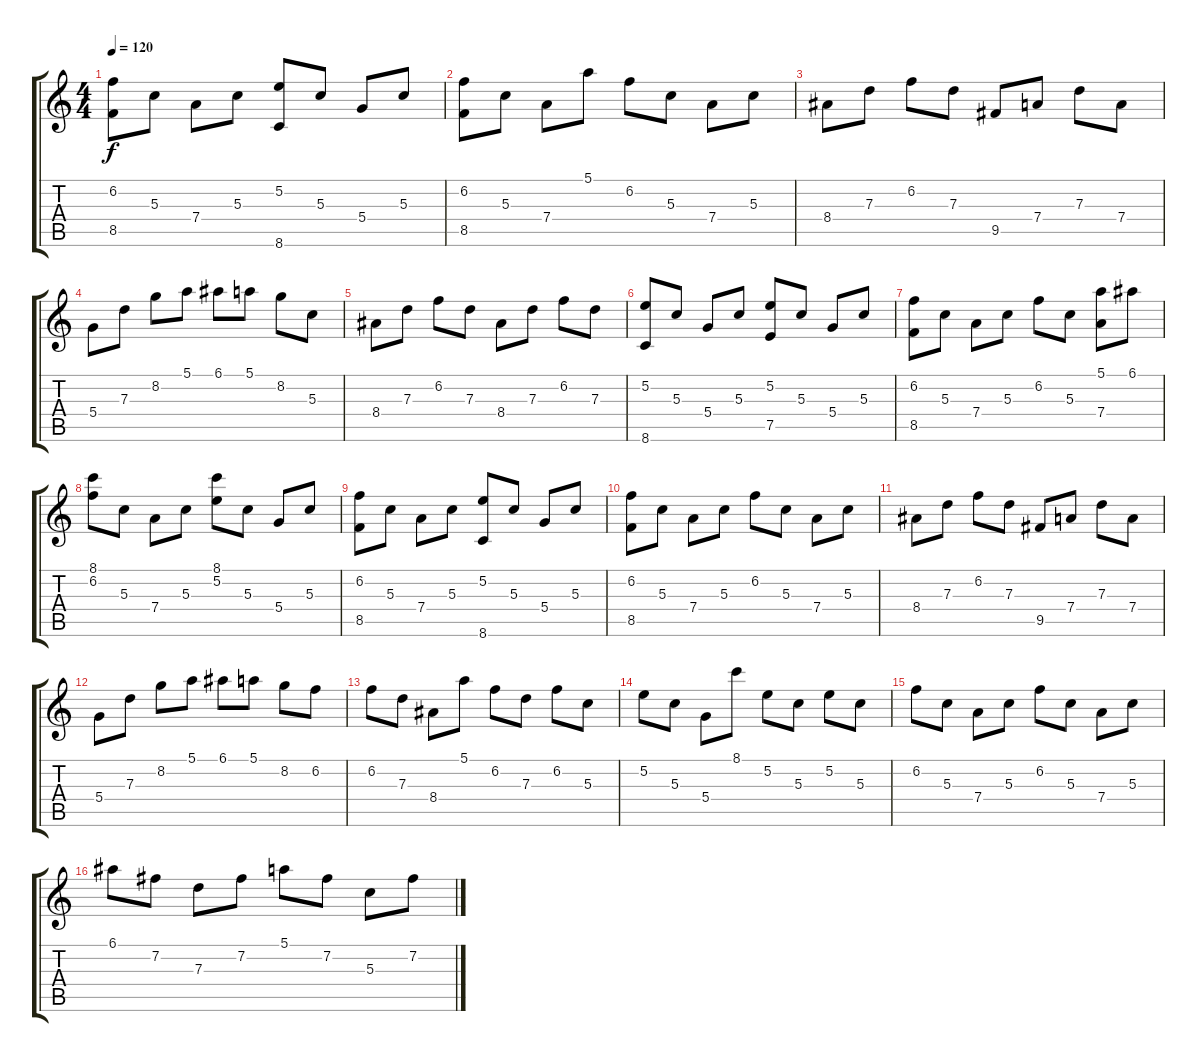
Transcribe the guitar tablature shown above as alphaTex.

\track "" {instrument acousticguitarnylon}
\staff {score tabs}
\tuning (E4 B3 G3 D3 A2 E2) {hide}
\ts (4 4)
\tempo 120
\clef g2
\ks c
(6.2 8.5).8{dy f} 5.3.8 7.4.8 5.3.8 (5.2 8.6).8 5.3.8 5.4.8 5.3.8 |
(6.2 8.5).8 5.3.8 7.4.8 5.1.8 6.2.8 5.3.8 7.4.8 5.3.8 |
8.4.8 7.3.8 6.2.8 7.3.8 9.5.8 7.4.8 7.3.8 7.4.8 |
5.4.8 7.3.8 8.2.8 5.1.8 6.1.8 5.1.8 8.2.8 5.3.8 |
8.4.8 7.3.8 6.2.8 7.3.8 8.4.8 7.3.8 6.2.8 7.3.8 |
(5.2 8.6).8 5.3.8 5.4.8 5.3.8 (5.2 7.5).8 5.3.8 5.4.8 5.3.8 |
(6.2 8.5).8 5.3.8 7.4.8 5.3.8 6.2.8 5.3.8 (5.1 7.4).8 6.1.8 |
(8.1 6.2).8 5.3.8 7.4.8 5.3.8 (8.1 5.2).8 5.3.8 5.4.8 5.3.8 |
(6.2 8.5).8 5.3.8 7.4.8 5.3.8 (5.2 8.6).8 5.3.8 5.4.8 5.3.8 |
(6.2 8.5).8 5.3.8 7.4.8 5.3.8 6.2.8 5.3.8 7.4.8 5.3.8 |
8.4.8 7.3.8 6.2.8 7.3.8 9.5.8 7.4.8 7.3.8 7.4.8 |
5.4.8 7.3.8 8.2.8 5.1.8 6.1.8 5.1.8 8.2.8 6.2.8 |
6.2.8 7.3.8 8.4.8 5.1.8 6.2.8 7.3.8 6.2.8 5.3.8 |
5.2.8 5.3.8 5.4.8 8.1.8 5.2.8 5.3.8 5.2.8 5.3.8 |
6.2.8 5.3.8 7.4.8 5.3.8 6.2.8 5.3.8 7.4.8 5.3.8 |
6.1.8 7.2.8 7.3.8 7.2.8 5.1.8 7.2.8 5.3.8 7.2.8
